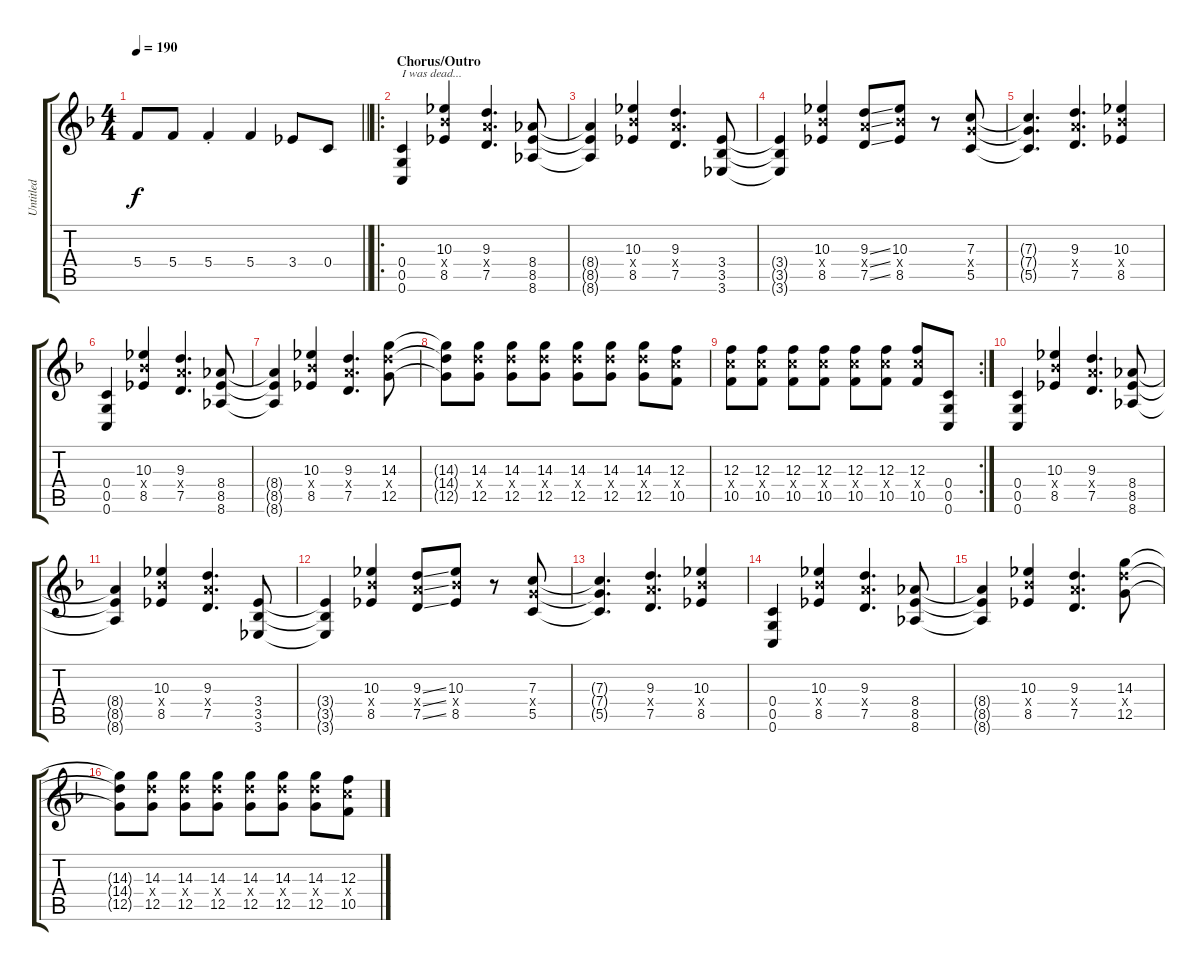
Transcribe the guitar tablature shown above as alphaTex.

\track ("Untitled" "Untitled") {instrument distortionguitar}
\staff {score tabs}
\tuning (D4 A3 F3 C3 G2 C2) {hide}
\ts (4 4)
\tempo 190
\clef g2
\barLineRight lightlight
\ks f
5.4{t}.8{dy f} 5.4.8 5.4{st}.4 5.4.4 3.4.8 0.4.8 |
\ro
\section ("" "Chorus/Outro")
(0.4 0.5 0.6).4{txt "I was dead..." instrument distortionguitar} (10.3 10.4{x} 8.5).4 (9.3 9.4{x} 7.5).4{d} (8.4 8.5 8.6).8 |
(8.4{t} 8.5{t} 8.6{t}).4 (10.3 10.4{x} 8.5).4 (9.3 9.4{x} 7.5).4{d} (3.4 3.5 3.6).8 |
(3.4{t} 3.5{t} 3.6{t}).4 (10.3 10.4{x} 8.5).4 (9.3{ss} 9.4{ss x} 7.5{ss}).8 (10.3 10.4{x} 8.5).8 r.8 (7.3 7.4{x} 5.5).8 |
(7.3{t} 7.4{t} 5.5{t}).4{d} (9.3 9.4{x} 7.5).4{d} (10.3 10.4{x} 8.5).4 |
(0.4 0.5 0.6).4 (10.3 10.4{x} 8.5).4 (9.3 9.4{x} 7.5).4{d} (8.4 8.5 8.6).8 |
(8.4{t} 8.5{t} 8.6{t}).4 (10.3 10.4{x} 8.5).4 (9.3 9.4{x} 7.5).4{d} (14.3 14.4{x} 12.5).8 |
(14.3{t} 14.4{t} 12.5{t}).8 (14.3 14.4{x} 12.5).8 (14.3 14.4{x} 12.5).8 (14.3 14.4{x} 12.5).8 (14.3 14.4{x} 12.5).8 (14.3 14.4{x} 12.5).8 (14.3 14.4{x} 12.5).8 (12.3 12.4{x} 10.5).8 |
\rc 2
(12.3 12.4{x} 10.5).8 (12.3 12.4{x} 10.5).8 (12.3 12.4{x} 10.5).8 (12.3 12.4{x} 10.5).8 (12.3 12.4{x} 10.5).8 (12.3 12.4{x} 10.5).8 (12.3 12.4{x} 10.5).8 (0.4 0.5 0.6).8 |
(0.4 0.5 0.6).4 (10.3 10.4{x} 8.5).4 (9.3 9.4{x} 7.5).4{d} (8.4 8.5 8.6).8 |
(8.4{t} 8.5{t} 8.6{t}).4 (10.3 10.4{x} 8.5).4 (9.3 9.4{x} 7.5).4{d} (3.4 3.5 3.6).8 |
(3.4{t} 3.5{t} 3.6{t}).4 (10.3 10.4{x} 8.5).4 (9.3{ss} 9.4{ss x} 7.5{ss}).8 (10.3 10.4{x} 8.5).8 r.8 (7.3 7.4{x} 5.5).8 |
(7.3{t} 7.4{t} 5.5{t}).4{d} (9.3 9.4{x} 7.5).4{d} (10.3 10.4{x} 8.5).4 |
(0.4 0.5 0.6).4 (10.3 10.4{x} 8.5).4 (9.3 9.4{x} 7.5).4{d} (8.4 8.5 8.6).8 |
(8.4{t} 8.5{t} 8.6{t}).4 (10.3 10.4{x} 8.5).4 (9.3 9.4{x} 7.5).4{d} (14.3 14.4{x} 12.5).8 |
(14.3{t} 14.4{t} 12.5{t}).8 (14.3 14.4{x} 12.5).8 (14.3 14.4{x} 12.5).8 (14.3 14.4{x} 12.5).8 (14.3 14.4{x} 12.5).8 (14.3 14.4{x} 12.5).8 (14.3 14.4{x} 12.5).8 (12.3 12.4{x} 10.5).8
